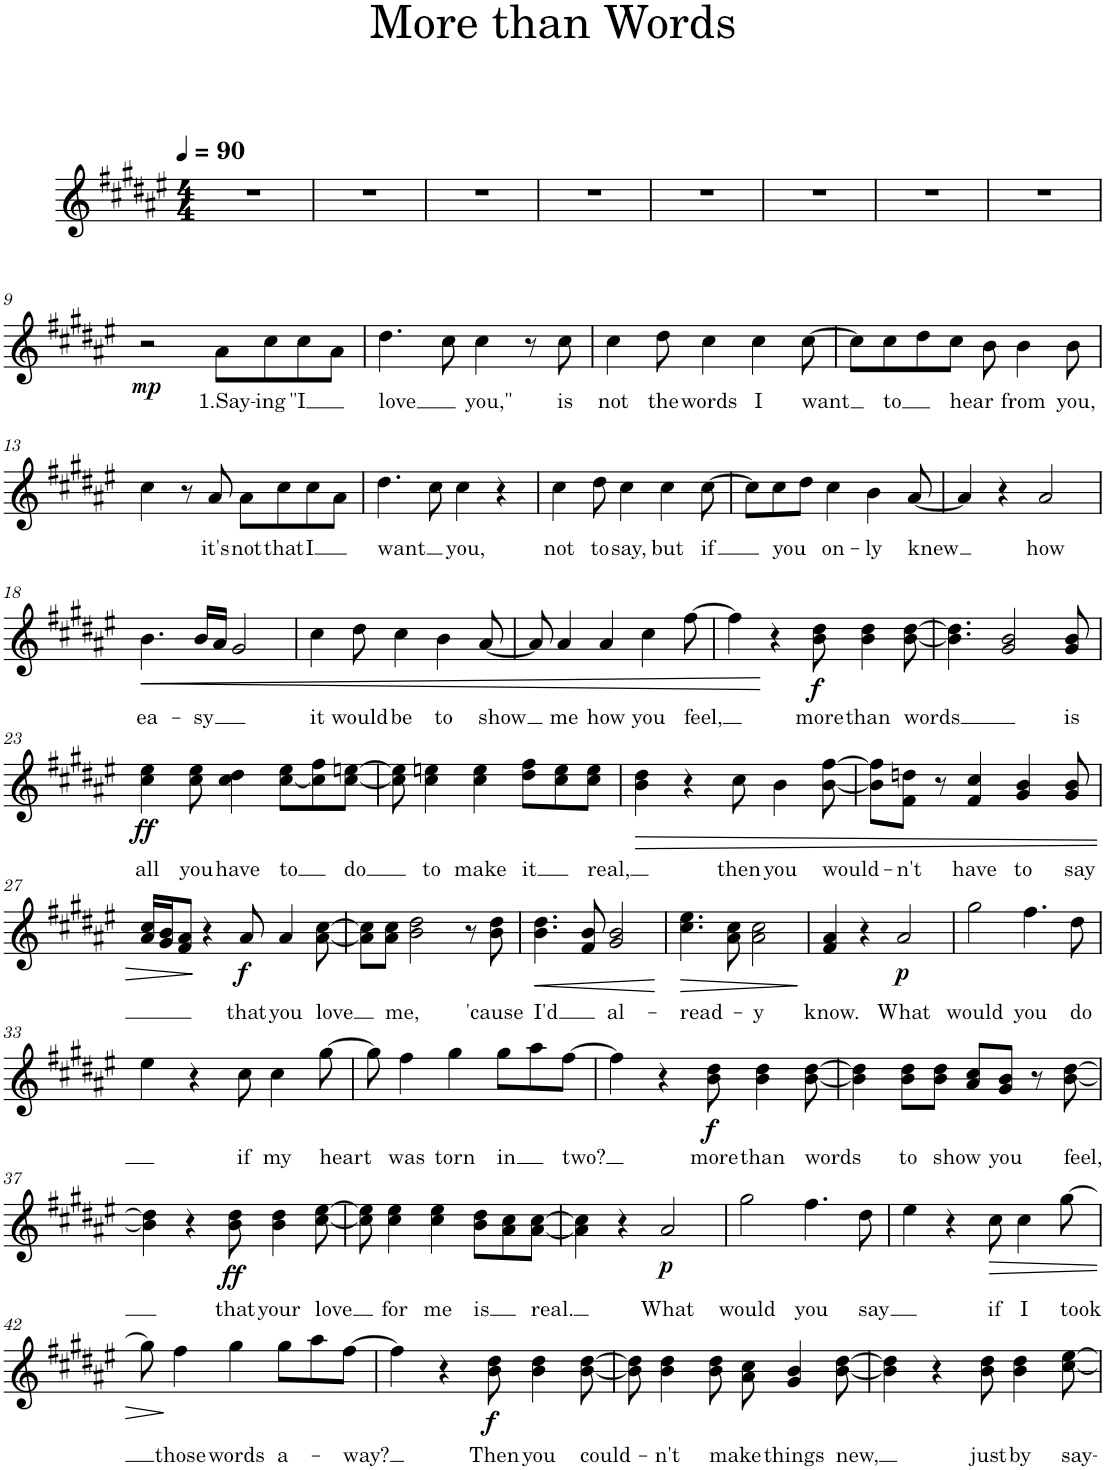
**kern	**text	**dynam
*part1	*part1	*part1
*staff1	*staff1	*staff1
*I"Piano	*	*
*I'Pno.	*	*
*clefG2	*	*
*k[f#c#g#d#a#e#]	*	*
*M4/4	*	*
*MM90	*	*
=1	=1	=1
1r	.	.
=2	=2	=2
1r	.	.
=3	=3	=3
1r	.	.
=4	=4	=4
1r	.	.
=5	=5	=5
1r	.	.
=6	=6	=6
1r	.	.
=7	=7	=7
1r	.	.
=8	=8	=8
1r	.	.
!!LO:LB:g=z
=9	=9	=9
!	!	!LO:DY:b
2r	.	mp
!	!LO:LY:b	!
8a#\L	1.Say-	.
!	!LO:LY:b	!
8cc#\	-ing	.
!	!LO:LY:b	!
8cc#\	-"I	.
8a#\J	.	.
=10	=10	=10
!	!LO:LY:b	!
4.dd#\	-love	.
8cc#\	.	.
!	!LO:LY:b	!
4cc#\	you,"	.
8r	.	.
!	!LO:LY:b	!
8cc#\	is	.
=11	=11	=11
!	!LO:LY:b	!
4cc#\	not	.
!	!LO:LY:b	!
8dd#\	the	.
!	!LO:LY:b	!
4cc#\	words	.
!	!LO:LY:b	!
4cc#\	I	.
!	!LO:LY:b	!
[8cc#\	-want	.
=12	=12	=12
8cc#\L]	.	.
!	!LO:LY:b	!
8cc#\	to	.
8dd#\	.	.
!	!LO:LY:b	!
8cc#\J	hear	.
8b\	.	.
!	!LO:LY:b	!
4b\	from	.
!	!LO:LY:b	!
8b\	you,	.
!!LO:LB:g=z
=13	=13	=13
4cc#\	.	.
8r	.	.
!	!LO:LY:b	!
8a#/	it's	.
!	!LO:LY:b	!
8a#\L	not	.
!	!LO:LY:b	!
8cc#\	that	.
!	!LO:LY:b	!
8cc#\	I	.
8a#\J	.	.
=14	=14	=14
!	!LO:LY:b	!
4.dd#\	want	.
8cc#\	.	.
!	!LO:LY:b	!
4cc#\	you,	.
4r	.	.
=15	=15	=15
!	!LO:LY:b	!
4cc#\	not	.
!	!LO:LY:b	!
8dd#\	to	.
!	!LO:LY:b	!
4cc#\	say,	.
!	!LO:LY:b	!
4cc#\	but	.
!	!LO:LY:b	!
[8cc#\	if	.
=16	=16	=16
8cc#\L]	.	.
!	!LO:LY:b	!
8cc#\	you	.
8dd#\J	.	.
!	!LO:LY:b	!
4cc#\	on-	.
!	!LO:LY:b	!
4b\	-ly	.
!	!LO:LY:b	!
[8a#/	knew	.
=17	=17	=17
4a#/]	.	.
4r	.	.
!	!LO:LY:b	!
2a#/	how	.
!!LO:LB:g=z
=18	=18	=18
!	!LO:LY:b	!LO:HP:b
4.b\	ea-	<
!	!LO:LY:b	!
16b/LL	-sy	.
16a#/JJ	.	.
2g#/	.	.
=19	=19	=19
!	!LO:LY:b	!
4cc#\	it	.
!	!LO:LY:b	!
8dd#\	would	.
!	!LO:LY:b	!
4cc#\	be	.
!	!LO:LY:b	!
4b\	to	.
!	!LO:LY:b	!
[8a#/	show	.
=20	=20	=20
8a#/]	.	.
!	!LO:LY:b	!
4a#/	me	.
!	!LO:LY:b	!
4a#/	how	.
!	!LO:LY:b	!
4cc#\	you	.
!	!LO:LY:b	!
[8ff#\	feel,	.
=21	=21	=21
4ff#\]	.	.
4r	.	[
!	!LO:LY:b	!LO:DY:b
8b\ 8dd#\	more	f
!	!LO:LY:b	!
4b\ 4dd#\	than	.
!	!LO:LY:b	!
[8b\ [8dd#\	words	.
=22	=22	=22
4.b\] 4.dd#\]	.	.
2g#/ 2b/	.	.
!	!LO:LY:b	!
8g#/ 8b/	is	.
!!LO:LB:g=z
=23	=23	=23
!	!LO:LY:b	!LO:DY:b
4cc#\ 4ee#\	all	ff
!	!LO:LY:b	!
8cc#\ 8ee#\	you	.
!	!LO:LY:b	!
4cc#\ 4dd#\	have	.
!	!LO:LY:b	!
[8cc#\ 8ee#\L	to	.
8cc#\] 8ff#\	.	.
!	!LO:LY:b	!
[8cc#\ [8een\J	do	.
=24	=24	=24
8cc#\] 8ee\]	.	.
!	!LO:LY:b	!
4cc#\ 4een\	to	.
!	!LO:LY:b	!
4cc#\ 4ee\	make	.
!	!LO:LY:b	!
8dd#\ 8ff#\L	it	.
8cc#\ 8ee\	.	.
!	!LO:LY:b	!
8cc#\ 8ee\J	real,	.
=25	=25	=25
!	!	!LO:HP:b
4b\ 4dd#\	.	>
4r	.	.
!	!LO:LY:b	!
8cc#\	then	.
!	!LO:LY:b	!
4b\	you	.
!	!LO:LY:b	!
[8b\ [8ff#\	would-	.
=26	=26	=26
8b\] 8ff#\]L	.	.
!	!LO:LY:b	!
8f#\ 8ddn\J	-n't	.
8r	.	.
!	!LO:LY:b	!
4f#/ 4cc#/	have	.
!	!LO:LY:b	!
4g#/ 4b/	to	.
!	!LO:LY:b	!
8g#/ 8b/	say	.
!!LO:LB:g=z
=27	=27	=27
16a#/ 16cc#/LL	.	.
16g#/ 16b/J	.	.
8f#/ 8a#/J	.	.
4r	.	]
!	!LO:LY:b	!LO:DY:b
8a#/	that	f
!	!LO:LY:b	!
4a#/	you	.
!	!LO:LY:b	!
[8a#\ [8cc#\	love	.
=28	=28	=28
8a#\] 8cc#\]L	.	.
!	!LO:LY:b	!
8a#\ 8cc#\J	me,	.
2b\ 2dd#\	.	.
8r	.	.
!	!LO:LY:b	!
8b\ 8dd#\	'cause	.
=29	=29	=29
!	!LO:LY:b	!LO:HP:b
4.b\ 4.dd#\	I'd	<
8f#/ 8b/	.	.
!	!LO:LY:b	!
2g#/ 2b/	al-	.
.	.	[
=30	=30	=30
!	!LO:LY:b	!LO:HP:b
4.cc#\ 4.ee#\	-read-	>
8a#\ 8cc#\	.	.
!	!LO:LY:b	!
2a#\ 2cc#\	-y	.
.	.	]
=31	=31	=31
!	!LO:LY:b	!
4f#/ 4a#/	know.	.
4r	.	.
!	!LO:LY:b	!LO:DY:b
2a#/	What	p
=32	=32	=32
!	!LO:LY:b	!
2gg#\	would	.
!	!LO:LY:b	!
4.ff#\	you	.
!	!LO:LY:b	!
8dd#\	do	.
!!LO:LB:g=z
=33	=33	=33
4ee#\	.	.
4r	.	.
!	!LO:LY:b	!
8cc#\	if	.
!	!LO:LY:b	!
4cc#\	my	.
!	!LO:LY:b	!
[8gg#\	heart	.
=34	=34	=34
8gg#\]	.	.
!	!LO:LY:b	!
4ff#\	was	.
!	!LO:LY:b	!
4gg#\	torn	.
!	!LO:LY:b	!
8gg#\L	in	.
8aa#\	.	.
!	!LO:LY:b	!
[8ff#\J	two?	.
=35	=35	=35
4ff#\]	.	.
4r	.	.
!	!LO:LY:b	!LO:DY:b
8b\ 8dd#\	more	f
!	!LO:LY:b	!
4b\ 4dd#\	than	.
!	!LO:LY:b	!
[8b\ [8dd#\	words	.
=36	=36	=36
4b\] 4dd#\]	.	.
!	!LO:LY:b	!
8b\ 8dd#\L	to	.
!	!LO:LY:b	!
8b\ 8dd#\J	show	.
8a#/ 8cc#/L	.	.
!	!LO:LY:b	!
8g#/ 8b/J	you	.
8r	.	.
!	!LO:LY:b	!
[8b\ [8dd#\	feel,	.
!!LO:LB:g=z
=37	=37	=37
4b\] 4dd#\]	.	.
4r	.	.
!	!LO:LY:b	!LO:DY:b
8b\ 8dd#\	that	ff
!	!LO:LY:b	!
4b\ 4dd#\	your	.
!	!LO:LY:b	!
[8cc#\ [8ee#\	love	.
=38	=38	=38
8cc#\] 8ee#\]	.	.
!	!LO:LY:b	!
4cc#\ 4ee#\	for	.
!	!LO:LY:b	!
4cc#\ 4ee#\	me	.
!	!LO:LY:b	!
8b\ 8dd#\L	is	.
8a#\ 8cc#\	.	.
!	!LO:LY:b	!
[8a#\ [8cc#\J	real.	.
=39	=39	=39
4a#\] 4cc#\]	.	.
4r	.	.
!	!LO:LY:b	!LO:DY:b
2a#/	What	p
=40	=40	=40
!	!LO:LY:b	!
2gg#\	would	.
!	!LO:LY:b	!
4.ff#\	you	.
!	!LO:LY:b	!
8dd#\	say	.
=41	=41	=41
4ee#\	.	.
4r	.	.
!	!LO:LY:b	!LO:HP:b
8cc#\	if	>
!	!LO:LY:b	!
4cc#\	I	.
!	!LO:LY:b	!
[8gg#\	took	.
!!LO:LB:g=z
=42	=42	=42
8gg#\]	.	.
!	!LO:LY:b	!
4ff#\	those	]
!	!LO:LY:b	!
4gg#\	words	.
!	!LO:LY:b	!
8gg#\L	a-	.
8aa#\	.	.
!	!LO:LY:b	!
[8ff#\J	-way?	.
=43	=43	=43
4ff#\]	.	.
4r	.	.
!	!LO:LY:b	!LO:DY:b
8b\ 8dd#\	Then	f
!	!LO:LY:b	!
4b\ 4dd#\	you	.
!	!LO:LY:b	!
[8b\ [8dd#\	could-	.
=44	=44	=44
8b\] 8dd#\]	.	.
!	!LO:LY:b	!
4b\ 4dd#\	-n't	.
!	!LO:LY:b	!
8b\ 8dd#\	make	.
8a#\ 8cc#\	.	.
!	!LO:LY:b	!
4g#/ 4b/	things	.
!	!LO:LY:b	!
[8b\ [8dd#\	new,	.
=45	=45	=45
4b\] 4dd#\]	.	.
4r	.	.
!	!LO:LY:b	!
8b\ 8dd#\	just	.
!	!LO:LY:b	!
4b\ 4dd#\	by	.
!	!LO:LY:b	!
[8cc#\ [8ee#\	say-	.
=	=	=
*-	*-	*-
